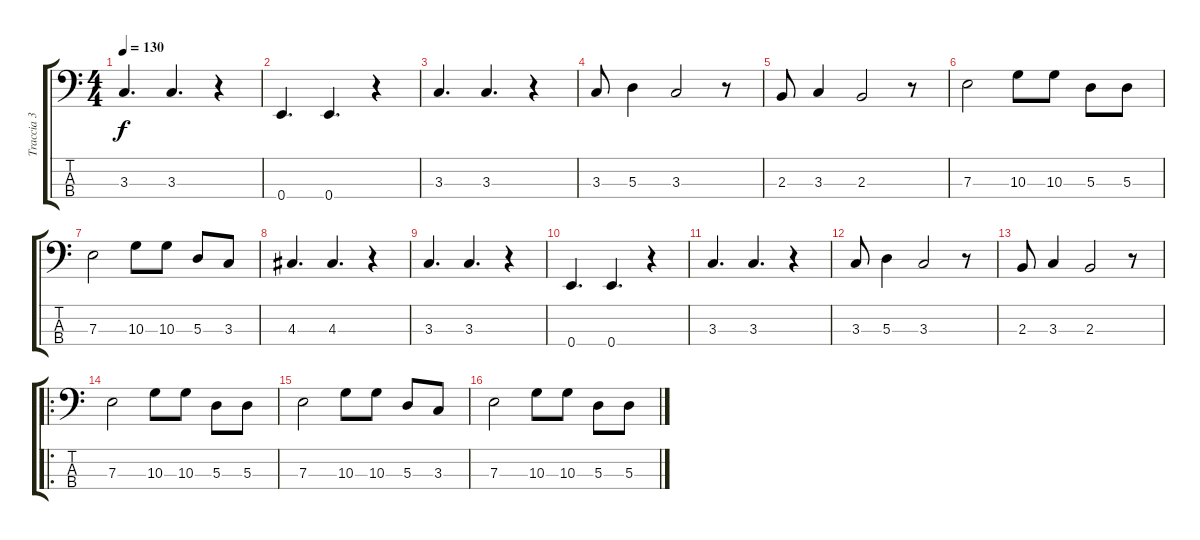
\track ("Traccia 3" "Traccia 3") {instrument electricbasspick}
\staff {score tabs}
\tuning (G2 D2 A1 E1) {hide}
\ts (4 4)
\tempo 130
\clef f4
\ks c
3.3.4{d dy f} 3.3.4{d} r.4 |
0.4.4{d} 0.4.4{d} r.4 |
3.3.4{d} 3.3.4{d} r.4 |
3.3.8 5.3.4 3.3.2 r.8 |
2.3.8 3.3.4 2.3.2 r.8 |
7.3.2 10.3.8 10.3.8 5.3.8 5.3.8 |
7.3.2 10.3.8 10.3.8 5.3.8 3.3.8 |
4.3.4{d} 4.3.4{d} r.4 |
3.3.4{d} 3.3.4{d} r.4 |
0.4.4{d} 0.4.4{d} r.4 |
3.3.4{d} 3.3.4{d} r.4 |
3.3.8 5.3.4 3.3.2 r.8 |
2.3.8 3.3.4 2.3.2 r.8 |
\ro
7.3.2 10.3.8 10.3.8 5.3.8 5.3.8 |
7.3.2 10.3.8 10.3.8 5.3.8 3.3.8 |
7.3.2 10.3.8 10.3.8 5.3.8 5.3.8
